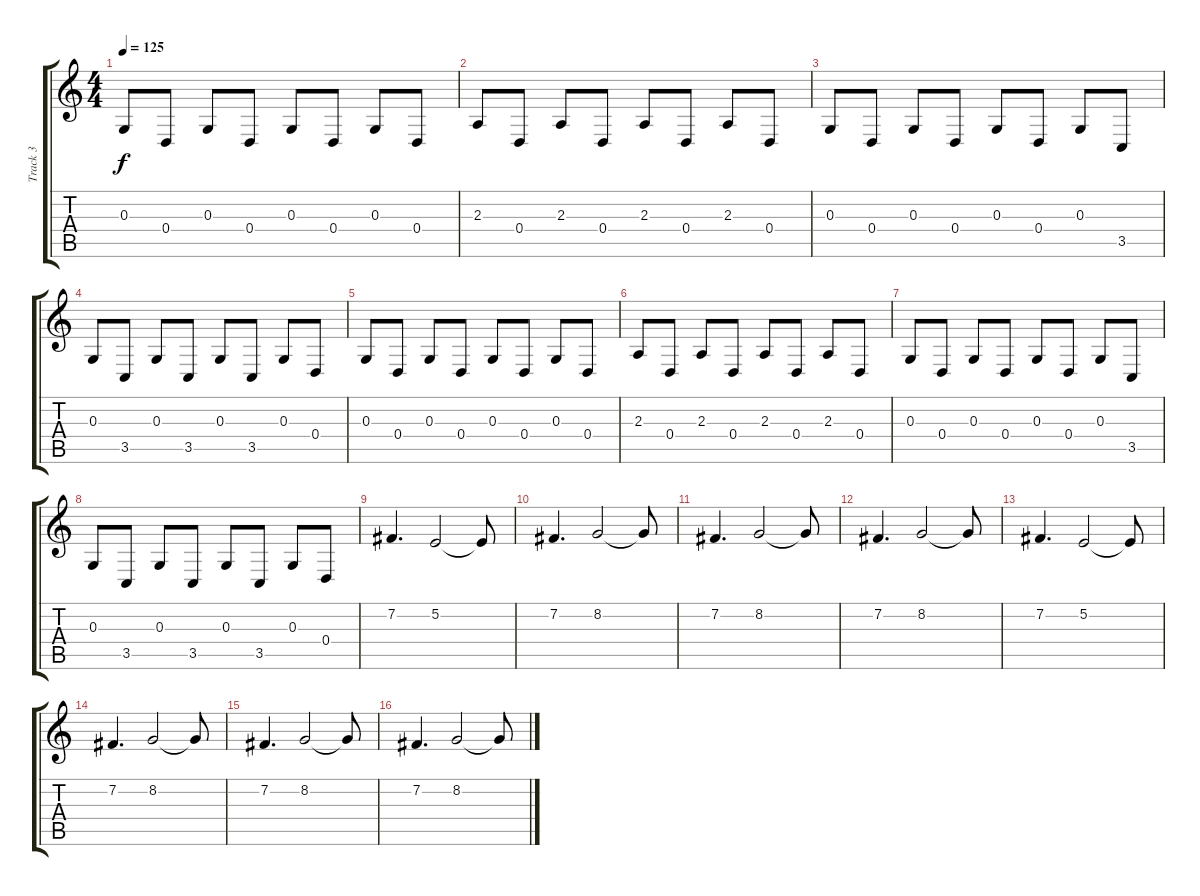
\track ("Track 3" "Track 3") {instrument acousticgrandpiano}
\staff {score tabs}
\tuning (E4 B3 G3 D3 A2 E2) {hide}
\ts (4 4)
\tempo 125
\clef g2
\ks c
0.3.8{dy f} 0.4.8 0.3.8 0.4.8 0.3.8 0.4.8 0.3.8 0.4.8 |
2.3.8 0.4.8 2.3.8 0.4.8 2.3.8 0.4.8 2.3.8 0.4.8 |
0.3.8 0.4.8 0.3.8 0.4.8 0.3.8 0.4.8 0.3.8 3.5.8 |
0.3.8 3.5.8 0.3.8 3.5.8 0.3.8 3.5.8 0.3.8 0.4.8 |
0.3.8 0.4.8 0.3.8 0.4.8 0.3.8 0.4.8 0.3.8 0.4.8 |
2.3.8 0.4.8 2.3.8 0.4.8 2.3.8 0.4.8 2.3.8 0.4.8 |
0.3.8 0.4.8 0.3.8 0.4.8 0.3.8 0.4.8 0.3.8 3.5.8 |
0.3.8 3.5.8 0.3.8 3.5.8 0.3.8 3.5.8 0.3.8 0.4.8 |
7.2.4{d} 5.2.2 5.2{t}.8 |
7.2.4{d} 8.2.2 8.2{t}.8 |
7.2.4{d} 8.2.2 8.2{t}.8 |
7.2.4{d} 8.2.2 8.2{t}.8 |
7.2.4{d} 5.2.2 5.2{t}.8 |
7.2.4{d} 8.2.2 8.2{t}.8 |
7.2.4{d} 8.2.2 8.2{t}.8 |
7.2.4{d} 8.2.2 8.2{t}.8
